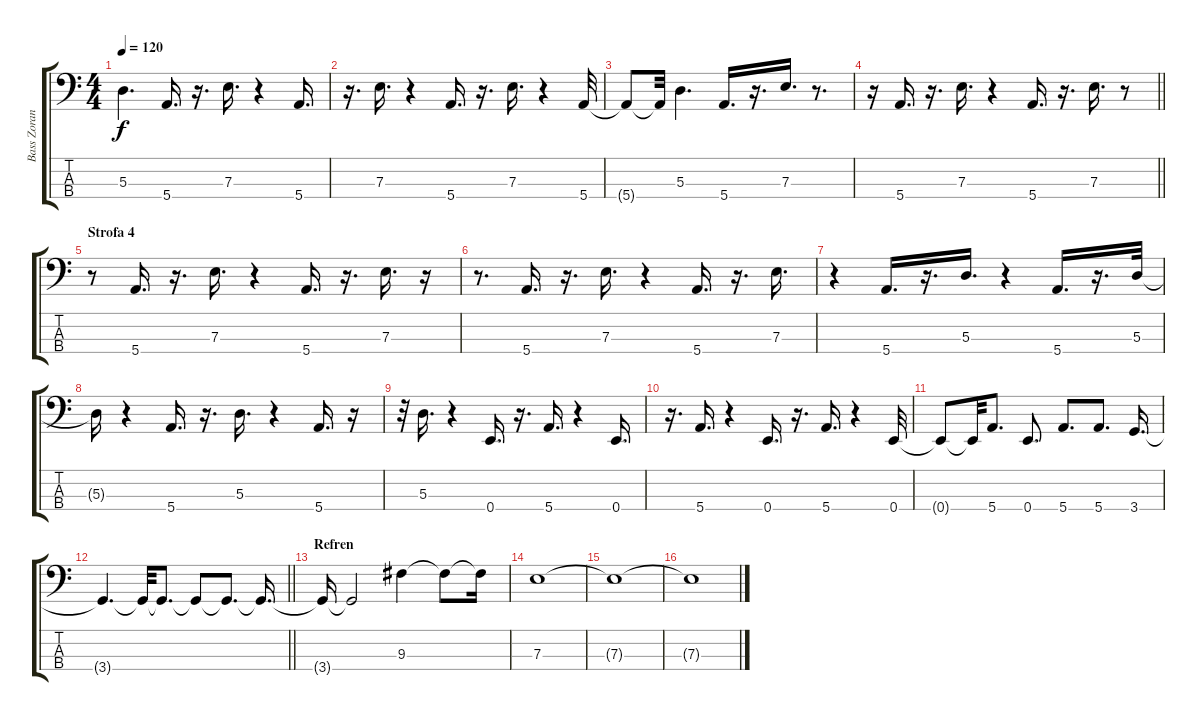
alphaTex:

\track ("Bass Zoran Redzic" "Bass Zoran") {instrument electricbassfinger}
\staff {score tabs}
\tuning (G2 D2 A1 E1) {hide}
\ts (4 4)
\tempo 120
\clef f4
\ks c
5.3.4{d dy f} 5.4.16{d} r.16{d} 7.3.16{d} r.4 5.4.16{d} |
r.16{d} 7.3.16{d} r.4 5.4.16{d} r.16{d} 7.3.16{d} r.4 5.4.32 |
5.4{t}.8 5.4{t}.32 5.3.4{d} 5.4.16{d} r.16{d} 7.3.16{d} r.8{d} |
\barLineRight lightlight
r.16 5.4.16{d} r.16{d} 7.3.16{d} r.4 5.4.16{d} r.16{d} 7.3.16{d} r.8 |
\section ("" "Strofa 4")
r.8 5.4.16{d} r.16{d} 7.3.16{d} r.4 5.4.16{d} r.16{d} 7.3.16{d} r.16 |
r.8{d} 5.4.16{d} r.16{d} 7.3.16{d} r.4 5.4.16{d} r.16{d} 7.3.16{d} |
r.4 5.4.16{d} r.16{d} 5.3.16{d} r.4 5.4.16{d} r.16{d} 5.3.32 |
5.3{t}.16 r.4 5.4.16{d} r.16{d} 5.3.16{d} r.4 5.4.16{d} r.16 |
r.32 5.3.16{d} r.4 0.4.16{d} r.16{d} 5.4.16{d} r.4 0.4.16{d} |
r.16{d} 5.4.16{d} r.4 0.4.16{d} r.16{d} 5.4.16{d} r.4 0.4.32 |
0.4{t}.8 0.4{t}.32 5.4.8{d} 0.4.8{d} 5.4.8{d} 5.4.8{d} 3.4.16{d} |
\barLineRight lightlight
3.4{t}.4{d} 3.4{t}.32 3.4{t}.8{d} 3.4{t}.8 3.4{t}.8{d} 3.4{t}.16{d} |
\section ("" "Refren")
3.4{t}.16 3.4{t}.2 9.3.4 9.3{t}.8 9.3{t}.16 |
7.3.1 |
7.3{t}.1 |
7.3{t}.1
